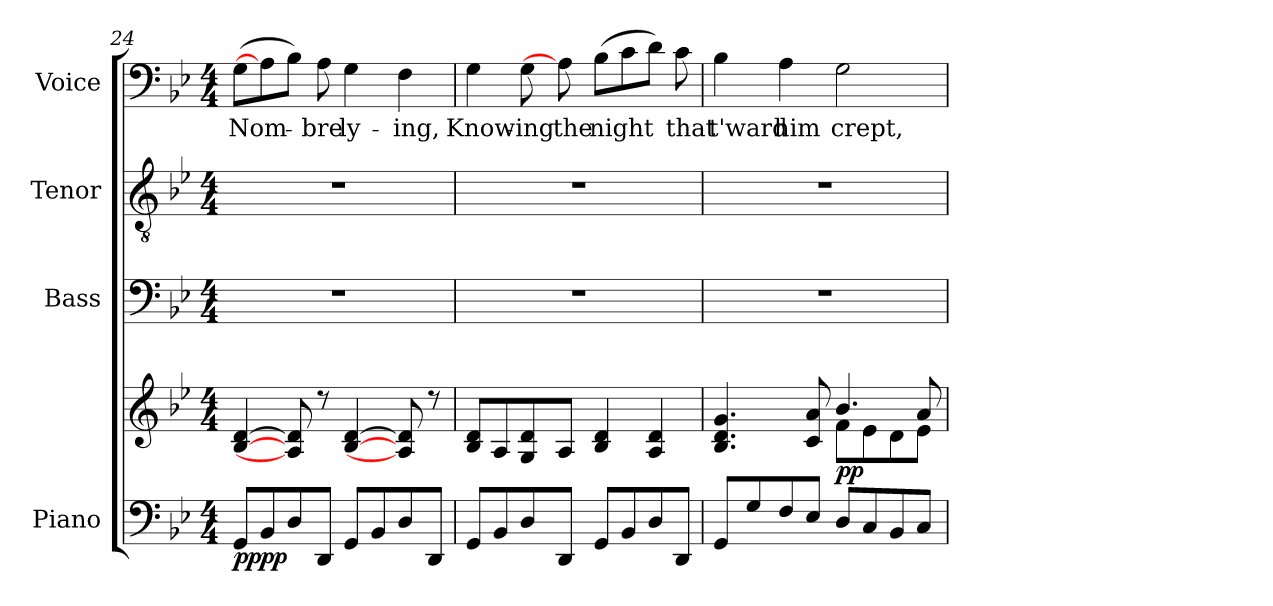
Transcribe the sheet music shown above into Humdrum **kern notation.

**kern	**kern	**dynam	**kern	**kern	**kern	**text
*part4	*part4	*part4	*part3	*part2	*part1	*part1
*staff5	*staff4	*staff4/5	*staff3	*staff2	*staff1	*staff1
*I"Piano	*	*	*I"Bass	*I"Tenor	*I"Voice	*
*	*	*	*I'B	*I'T	*	*
!!LO:LB:g=z
*clefF4	*clefG2	*	*clefF4	*clefGv2	*clefF4	*
*k[b-e-]	*k[b-e-]	*	*k[b-e-]	*k[b-e-]	*k[b-e-]	*
*B-:	*B-:	*	*B-:	*B-:	*B-:	*
*M4/4	*M4/4	*	*M4/4	*M4/4	*M4/4	*
=24	=24	=24	=24	=24	=24	=24
*	*^	*	*	*	*	*
!	!	!	!LO:DY:b=2	!	!	!	!LO:LY:b
!	!	!	!LO:DY:n=1:b	!	!	!	!
8GGL	[4B- [4d	1ryy	pp pp	1r	1r	(>8GL	Nom-
8BB-	.	.	.	.	.	8A]	.
8D	8A] 8d]	.	.	.	.	8B-J)	.
!	!	!	!	!	!	!	!LO:LY:b
8DDJ	8r	.	.	.	.	8A	bre
!	!	!	!	!	!	!	!LO:LY:b
8GGL	[4B- [4d	.	.	.	.	4G	ly-
8BB-	.	.	.	.	.	.	.
!	!	!	!	!	!	!	!LO:LY:b
8D	8A] 8d]	.	.	.	.	4F	-ing,
8DDJ	8r	.	.	.	.	.	.
=25	=25	=25	=25	=25	=25	=25	=25
!	!	!	!	!	!	!	!LO:LY:b
8GGL	8B- 8dL	1ryy	.	1r	1r	4G	Know-
8BB-	8A	.	.	.	.	.	.
!	!	!	!	!	!	!	!LO:LY:b
8D	8G 8d	.	.	.	.	8G	-ing
!	!	!	!	!	!	!	!LO:LY:b
8DDJ	8AJ	.	.	.	.	8A]	the
!	!	!	!	!	!	!	!LO:LY:b
8GGL	4B- 4d	.	.	.	.	(>8B-L	night
8BB-	.	.	.	.	.	8c	.
8D	4A 4d	.	.	.	.	8dJ)	.
!	!	!	!	!	!	!	!LO:LY:b
8DDJ	.	.	.	.	.	8c	that
=26	=26	=26	=26	=26	=26	=26	=26
!	!	!	!	!	!	!	!LO:LY:b
8GGL	4.B- 4.d 4.g	2ryy	.	1r	1r	4B-	t'ward
8G	.	.	.	.	.	.	.
!	!	!	!	!	!	!	!LO:LY:b
8F	.	.	.	.	.	4A	him
8E-J	8c 8a	.	.	.	.	.	.
!	!	!	!LO:DY:b	!	!	!	!LO:LY:b
8DL	4.b-/	8f\L	pp	.	.	2G	crept,
8C	.	8e-\	.	.	.	.	.
8BB-	.	8d\	.	.	.	.	.
8CJ	8a	8e-\J	.	.	.	.	.
*	*v	*v	*	*	*	*	*
=	=	=	=	=	=	=
*-	*-	*-	*-	*-	*-	*-
